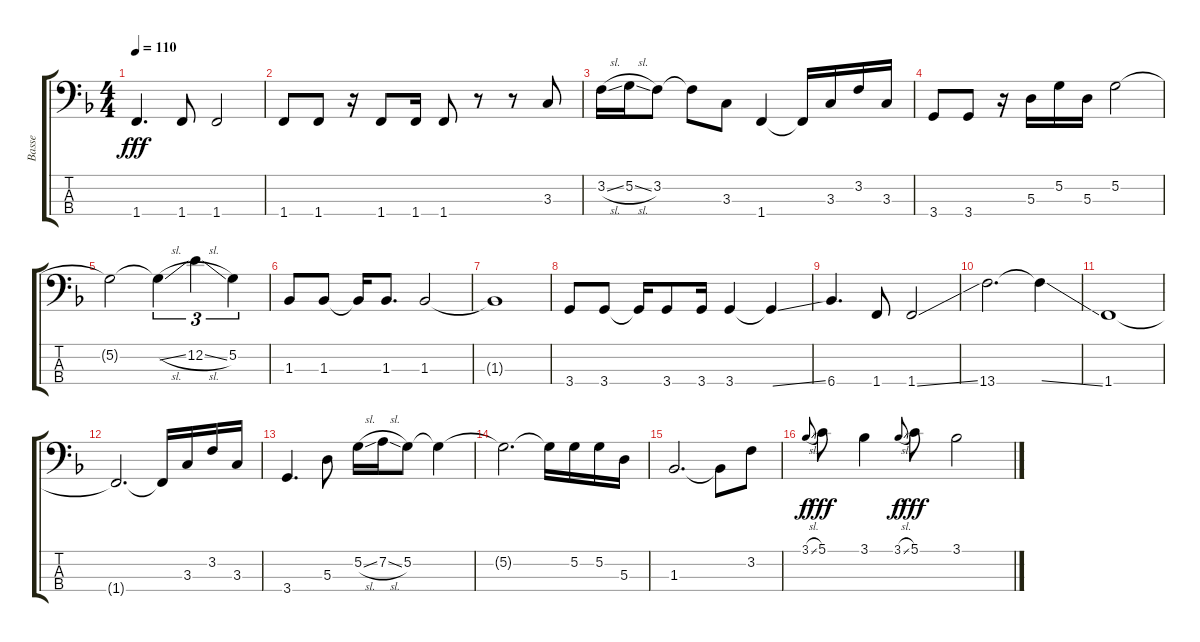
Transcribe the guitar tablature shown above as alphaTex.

\track ("Basse" "Basse") {instrument electricbassfinger}
\staff {score tabs}
\tuning (G2 D2 A1 E1) {hide}
\ts (4 4)
\tempo 110
\clef f4
\ks f
1.4{t}.4{d dy fff} 1.4.8 1.4.2 |
1.4.8 1.4.8 r.16 1.4.8 1.4.16 1.4.8 r.8 r.8 3.3.8 |
3.2{sl}.16 5.2{sl}.16 3.2.8 3.2{t}.8 3.3.8 1.4.4 1.4{t}.16 3.3.16 3.2.16 3.3.16 |
3.4.8 3.4.8 r.16 5.3.16 5.2.16 5.3.16 5.2.2 |
5.2{t}.2 5.2{sl t}.4{tu (3 2)} 12.2{sl}.4{tu (3 2)} 5.2.4{tu (3 2)} |
1.3.8 1.3.8 1.3{t}.16 1.3.8{d} 1.3.2 |
1.3{t}.1 |
3.4.8 3.4.8 3.4{t}.16 3.4.8 3.4.16 3.4.4 3.4{ss t}.4 |
6.4.4{d} 1.4.8 1.4{ss}.2 |
13.4.2{d} 13.4{ss t}.4 |
1.4.1 |
1.4{t}.2{d} 1.4{t}.16 3.3.16 3.2.16 3.3.16 |
3.4.4{d} 5.3.8 5.2{sl}.16 7.2{sl}.16 5.2.8 5.2{t}.4 |
5.2{t}.2{d} 5.2{t}.16 5.2.16 5.2.16 5.3.16 |
1.3.2{d} 1.3{t}.8 3.2.8 |
3.1{sl}.8{gr onbeat dy f} 5.1.8{dy fff} 3.1.4 3.1{sl}.8{gr onbeat dy f} 5.1.8{dy fff} 3.1.2
